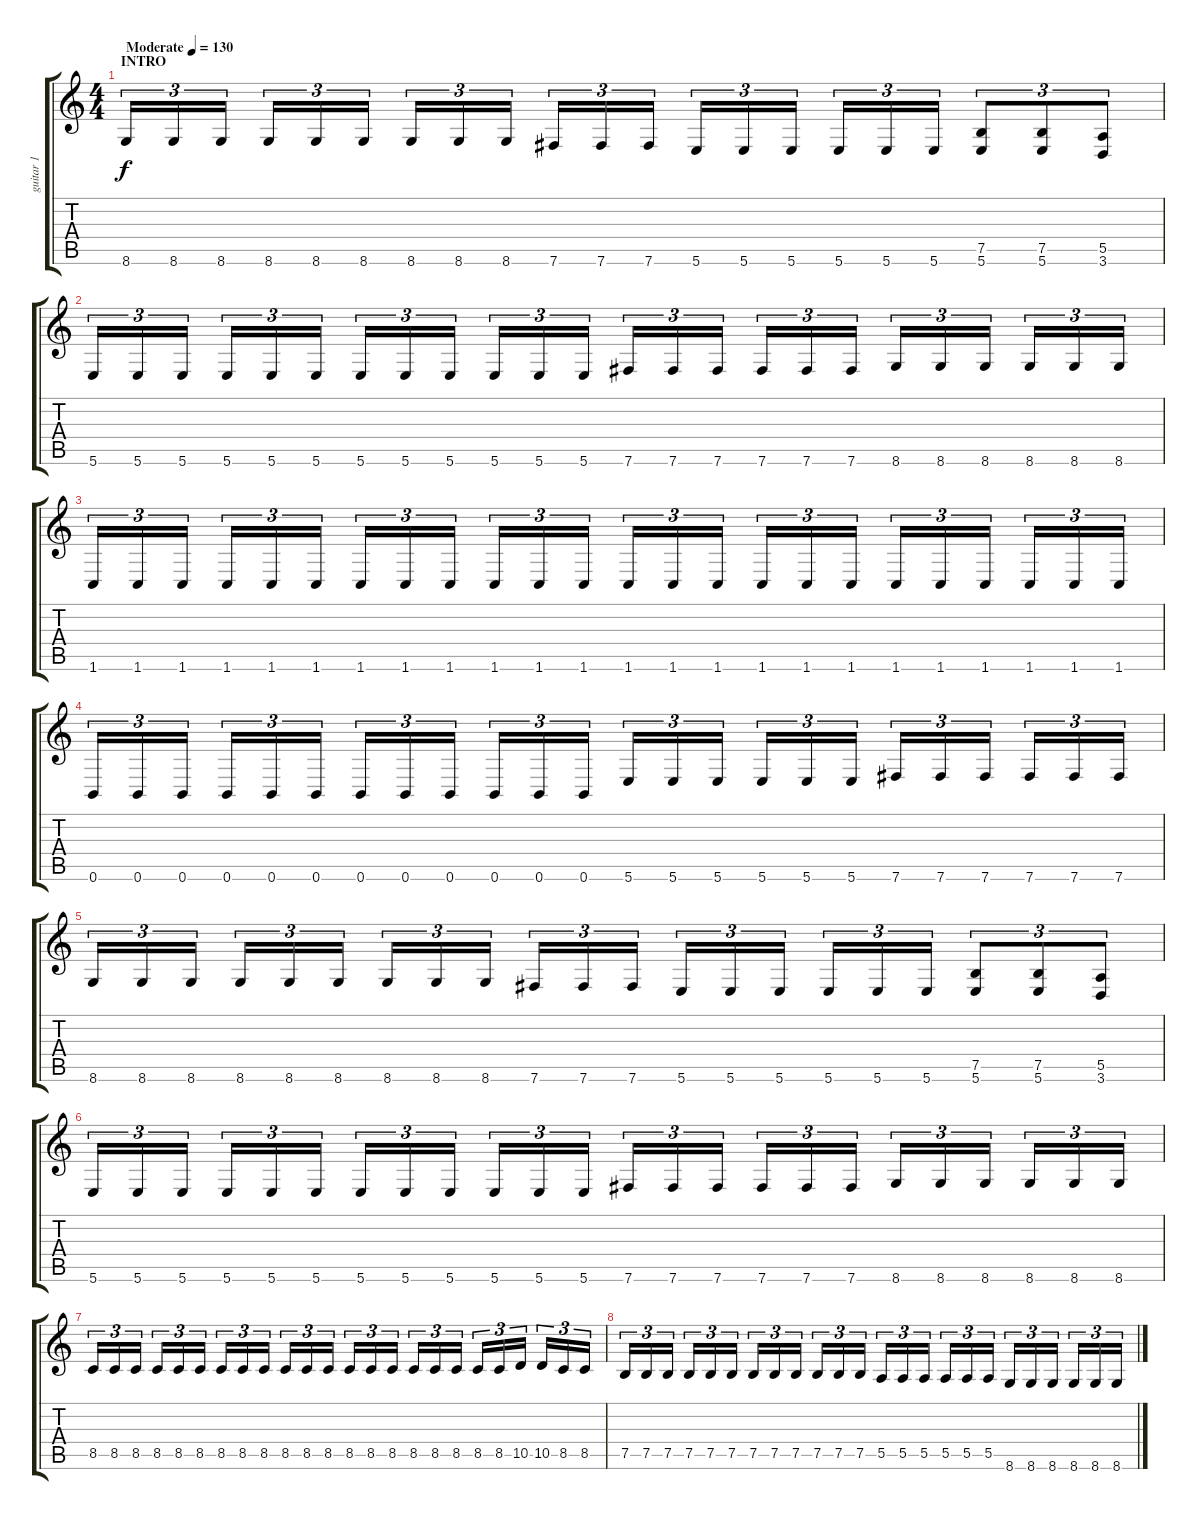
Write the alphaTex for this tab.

\track ("guitar 1" "guitar 1") {instrument distortionguitar}
\staff {score tabs}
\tuning (B3 Gb3 D3 A2 E2 B1) {hide}
\ts (4 4)
\section ("" "INTRO")
\tempo (130 "Moderate")
\clef g2
\ks c
8.6.16{tu (3 2) dy f instrument distortionguitar} 8.6.16{tu (3 2)} 8.6.16{tu (3 2) beam splitsecondary} 8.6.16{tu (3 2)} 8.6.16{tu (3 2)} 8.6.16{tu (3 2)} 8.6.16{tu (3 2)} 8.6.16{tu (3 2)} 8.6.16{tu (3 2) beam splitsecondary} 7.6.16{tu (3 2)} 7.6.16{tu (3 2)} 7.6.16{tu (3 2)} 5.6.16{tu (3 2)} 5.6.16{tu (3 2)} 5.6.16{tu (3 2) beam splitsecondary} 5.6.16{tu (3 2)} 5.6.16{tu (3 2)} 5.6.16{tu (3 2)} (7.5 5.6).8{tu (3 2)} (7.5 5.6).8{tu (3 2)} (5.5 3.6).8{tu (3 2)} |
5.6.16{tu (3 2)} 5.6.16{tu (3 2)} 5.6.16{tu (3 2) beam splitsecondary} 5.6.16{tu (3 2)} 5.6.16{tu (3 2)} 5.6.16{tu (3 2)} 5.6.16{tu (3 2)} 5.6.16{tu (3 2)} 5.6.16{tu (3 2) beam splitsecondary} 5.6.16{tu (3 2)} 5.6.16{tu (3 2)} 5.6.16{tu (3 2)} 7.6.16{tu (3 2)} 7.6.16{tu (3 2)} 7.6.16{tu (3 2) beam splitsecondary} 7.6.16{tu (3 2)} 7.6.16{tu (3 2)} 7.6.16{tu (3 2)} 8.6.16{tu (3 2)} 8.6.16{tu (3 2)} 8.6.16{tu (3 2) beam splitsecondary} 8.6.16{tu (3 2)} 8.6.16{tu (3 2)} 8.6.16{tu (3 2)} |
1.6.16{tu (3 2)} 1.6.16{tu (3 2)} 1.6.16{tu (3 2) beam splitsecondary} 1.6.16{tu (3 2)} 1.6.16{tu (3 2)} 1.6.16{tu (3 2)} 1.6.16{tu (3 2)} 1.6.16{tu (3 2)} 1.6.16{tu (3 2) beam splitsecondary} 1.6.16{tu (3 2)} 1.6.16{tu (3 2)} 1.6.16{tu (3 2)} 1.6.16{tu (3 2)} 1.6.16{tu (3 2)} 1.6.16{tu (3 2) beam splitsecondary} 1.6.16{tu (3 2)} 1.6.16{tu (3 2)} 1.6.16{tu (3 2)} 1.6.16{tu (3 2)} 1.6.16{tu (3 2)} 1.6.16{tu (3 2) beam splitsecondary} 1.6.16{tu (3 2)} 1.6.16{tu (3 2)} 1.6.16{tu (3 2)} |
0.6.16{tu (3 2)} 0.6.16{tu (3 2)} 0.6.16{tu (3 2) beam splitsecondary} 0.6.16{tu (3 2)} 0.6.16{tu (3 2)} 0.6.16{tu (3 2)} 0.6.16{tu (3 2)} 0.6.16{tu (3 2)} 0.6.16{tu (3 2) beam splitsecondary} 0.6.16{tu (3 2)} 0.6.16{tu (3 2)} 0.6.16{tu (3 2)} 5.6.16{tu (3 2)} 5.6.16{tu (3 2)} 5.6.16{tu (3 2) beam splitsecondary} 5.6.16{tu (3 2)} 5.6.16{tu (3 2)} 5.6.16{tu (3 2)} 7.6.16{tu (3 2)} 7.6.16{tu (3 2)} 7.6.16{tu (3 2) beam splitsecondary} 7.6.16{tu (3 2)} 7.6.16{tu (3 2)} 7.6.16{tu (3 2)} |
8.6.16{tu (3 2)} 8.6.16{tu (3 2)} 8.6.16{tu (3 2) beam splitsecondary} 8.6.16{tu (3 2)} 8.6.16{tu (3 2)} 8.6.16{tu (3 2)} 8.6.16{tu (3 2)} 8.6.16{tu (3 2)} 8.6.16{tu (3 2) beam splitsecondary} 7.6.16{tu (3 2)} 7.6.16{tu (3 2)} 7.6.16{tu (3 2)} 5.6.16{tu (3 2)} 5.6.16{tu (3 2)} 5.6.16{tu (3 2) beam splitsecondary} 5.6.16{tu (3 2)} 5.6.16{tu (3 2)} 5.6.16{tu (3 2)} (7.5 5.6).8{tu (3 2)} (7.5 5.6).8{tu (3 2)} (5.5 3.6).8{tu (3 2)} |
5.6.16{tu (3 2)} 5.6.16{tu (3 2)} 5.6.16{tu (3 2) beam splitsecondary} 5.6.16{tu (3 2)} 5.6.16{tu (3 2)} 5.6.16{tu (3 2)} 5.6.16{tu (3 2)} 5.6.16{tu (3 2)} 5.6.16{tu (3 2) beam splitsecondary} 5.6.16{tu (3 2)} 5.6.16{tu (3 2)} 5.6.16{tu (3 2)} 7.6.16{tu (3 2)} 7.6.16{tu (3 2)} 7.6.16{tu (3 2) beam splitsecondary} 7.6.16{tu (3 2)} 7.6.16{tu (3 2)} 7.6.16{tu (3 2)} 8.6.16{tu (3 2)} 8.6.16{tu (3 2)} 8.6.16{tu (3 2) beam splitsecondary} 8.6.16{tu (3 2)} 8.6.16{tu (3 2)} 8.6.16{tu (3 2)} |
8.5.16{tu (3 2)} 8.5.16{tu (3 2)} 8.5.16{tu (3 2) beam splitsecondary} 8.5.16{tu (3 2)} 8.5.16{tu (3 2)} 8.5.16{tu (3 2)} 8.5.16{tu (3 2)} 8.5.16{tu (3 2)} 8.5.16{tu (3 2) beam splitsecondary} 8.5.16{tu (3 2)} 8.5.16{tu (3 2)} 8.5.16{tu (3 2)} 8.5.16{tu (3 2)} 8.5.16{tu (3 2)} 8.5.16{tu (3 2) beam splitsecondary} 8.5.16{tu (3 2)} 8.5.16{tu (3 2)} 8.5.16{tu (3 2)} 8.5.16{tu (3 2)} 8.5.16{tu (3 2)} 10.5.16{tu (3 2) beam splitsecondary} 10.5.16{tu (3 2)} 8.5.16{tu (3 2)} 8.5.16{tu (3 2)} |
7.5.16{tu (3 2)} 7.5.16{tu (3 2)} 7.5.16{tu (3 2) beam splitsecondary} 7.5.16{tu (3 2)} 7.5.16{tu (3 2)} 7.5.16{tu (3 2)} 7.5.16{tu (3 2)} 7.5.16{tu (3 2)} 7.5.16{tu (3 2) beam splitsecondary} 7.5.16{tu (3 2)} 7.5.16{tu (3 2)} 7.5.16{tu (3 2)} 5.5.16{tu (3 2)} 5.5.16{tu (3 2)} 5.5.16{tu (3 2) beam splitsecondary} 5.5.16{tu (3 2)} 5.5.16{tu (3 2)} 5.5.16{tu (3 2)} 8.6.16{tu (3 2)} 8.6.16{tu (3 2)} 8.6.16{tu (3 2) beam splitsecondary} 8.6.16{tu (3 2)} 8.6.16{tu (3 2)} 8.6.16{tu (3 2)}
